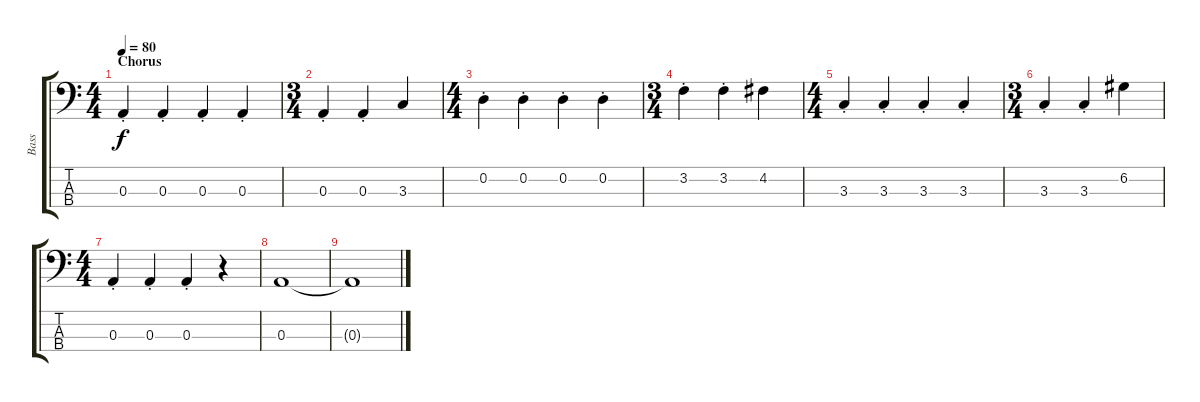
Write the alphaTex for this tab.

\track ("Bass" "Bass") {instrument electricbassfinger}
\staff {score tabs}
\tuning (G2 D2 A1 E1) {hide}
\ts (4 4)
\section ("" "Chorus")
\tempo 80
\clef f4
\ks c
0.3{st}.4{dy f} 0.3{st}.4 0.3{st}.4 0.3{st}.4 |
\ts (3 4)
0.3{st}.4 0.3{st}.4 3.3.4 |
\ts (4 4)
0.2{st}.4 0.2{st}.4 0.2{st}.4 0.2{st}.4 |
\ts (3 4)
3.2{st}.4 3.2{st}.4 4.2.4 |
\ts (4 4)
3.3{st}.4 3.3{st}.4 3.3{st}.4 3.3{st}.4 |
\ts (3 4)
3.3{st}.4 3.3{st}.4 6.2.4 |
\ts (4 4)
0.3{st}.4 0.3{st}.4 0.3{st}.4 r.4 |
0.3.1 |
0.3{t}.1
